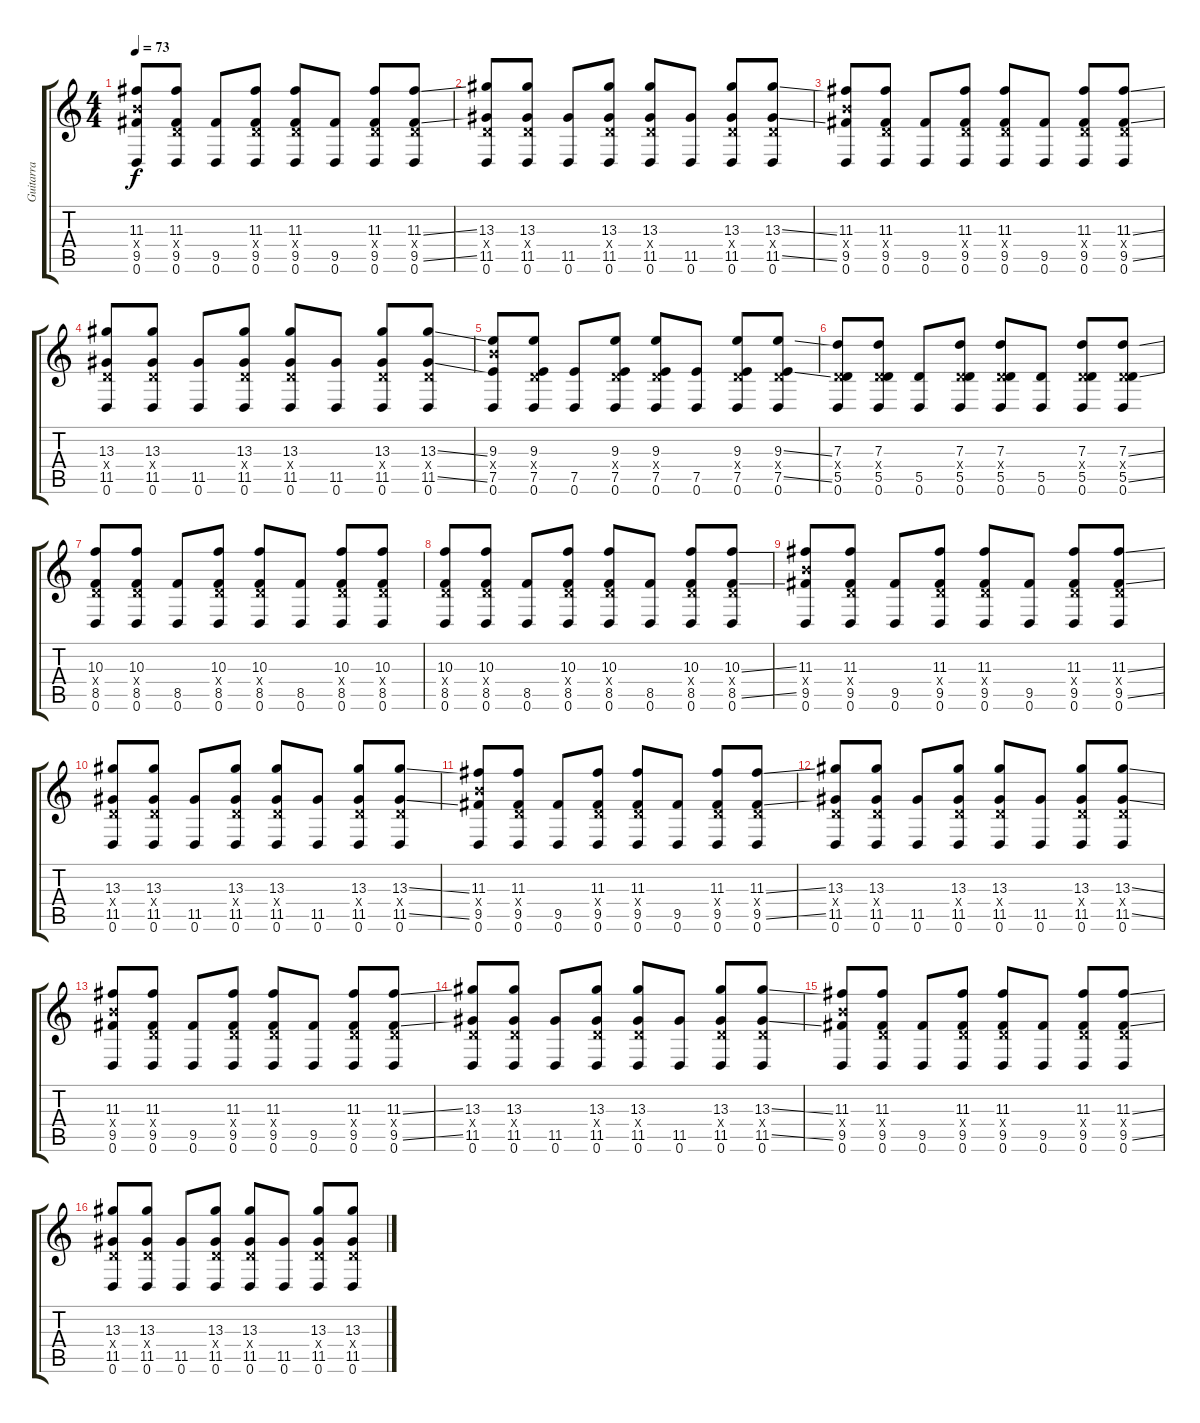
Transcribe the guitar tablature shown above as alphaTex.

\track ("Guitarra" "Guitarra") {instrument electricguitarclean}
\staff {score tabs}
\tuning (E4 B3 G3 D3 A2 D2) {hide}
\ts (4 4)
\tempo 73
\clef g2
\ks c
(11.3 9.4{x} 9.5 0.6).8{dy f} (11.3 0.4{x} 9.5 0.6).8 (9.5 0.6).8 (11.3 0.4{x} 9.5 0.6).8 (11.3 0.4{x} 9.5 0.6).8 (9.5 0.6).8 (11.3 0.4{x} 9.5 0.6).8 (11.3{ss} 0.4{x} 9.5{ss} 0.6).8 |
(13.3 0.4{x} 11.5 0.6).8 (13.3 0.4{x} 11.5 0.6).8 (11.5 0.6).8 (13.3 0.4{x} 11.5 0.6).8 (13.3 0.4{x} 11.5 0.6).8 (11.5 0.6).8 (13.3 0.4{x} 11.5 0.6).8 (13.3{ss} 0.4{x} 11.5{ss} 0.6).8 |
(11.3 9.4{x} 9.5 0.6).8 (11.3 0.4{x} 9.5 0.6).8 (9.5 0.6).8 (11.3 0.4{x} 9.5 0.6).8 (11.3 0.4{x} 9.5 0.6).8 (9.5 0.6).8 (11.3 0.4{x} 9.5 0.6).8 (11.3{ss} 0.4{x} 9.5{ss} 0.6).8 |
(13.3 0.4{x} 11.5 0.6).8 (13.3 0.4{x} 11.5 0.6).8 (11.5 0.6).8 (13.3 0.4{x} 11.5 0.6).8 (13.3 0.4{x} 11.5 0.6).8 (11.5 0.6).8 (13.3 0.4{x} 11.5 0.6).8 (13.3{ss} 0.4{x} 11.5{ss} 0.6).8 |
(9.3 9.4{x} 7.5 0.6).8 (9.3 0.4{x} 7.5 0.6).8 (7.5 0.6).8 (9.3 0.4{x} 7.5 0.6).8 (9.3 0.4{x} 7.5 0.6).8 (7.5 0.6).8 (9.3 0.4{x} 7.5 0.6).8 (9.3{ss} 0.4{x} 7.5{ss} 0.6).8 |
(7.3 0.4{x} 5.5 0.6).8 (7.3 0.4{x} 5.5 0.6).8 (5.5 0.6).8 (7.3 0.4{x} 5.5 0.6).8 (7.3 0.4{x} 5.5 0.6).8 (5.5 0.6).8 (7.3 0.4{x} 5.5 0.6).8 (7.3{ss} 0.4{x} 5.5{ss} 0.6).8 |
(10.3 0.4{x} 8.5 0.6).8 (10.3 0.4{x} 8.5 0.6).8 (8.5 0.6).8 (10.3 0.4{x} 8.5 0.6).8 (10.3 0.4{x} 8.5 0.6).8 (8.5 0.6).8 (10.3 0.4{x} 8.5 0.6).8 (10.3 0.4{x} 8.5 0.6).8 |
(10.3 0.4{x} 8.5 0.6).8 (10.3 0.4{x} 8.5 0.6).8 (8.5 0.6).8 (10.3 0.4{x} 8.5 0.6).8 (10.3 0.4{x} 8.5 0.6).8 (8.5 0.6).8 (10.3 0.4{x} 8.5 0.6).8 (10.3{ss} 0.4{x} 8.5{ss} 0.6).8 |
(11.3 9.4{x} 9.5 0.6).8 (11.3 0.4{x} 9.5 0.6).8 (9.5 0.6).8 (11.3 0.4{x} 9.5 0.6).8 (11.3 0.4{x} 9.5 0.6).8 (9.5 0.6).8 (11.3 0.4{x} 9.5 0.6).8 (11.3{ss} 0.4{x} 9.5{ss} 0.6).8 |
(13.3 0.4{x} 11.5 0.6).8 (13.3 0.4{x} 11.5 0.6).8 (11.5 0.6).8 (13.3 0.4{x} 11.5 0.6).8 (13.3 0.4{x} 11.5 0.6).8 (11.5 0.6).8 (13.3 0.4{x} 11.5 0.6).8 (13.3{ss} 0.4{x} 11.5{ss} 0.6).8 |
(11.3 9.4{x} 9.5 0.6).8 (11.3 0.4{x} 9.5 0.6).8 (9.5 0.6).8 (11.3 0.4{x} 9.5 0.6).8 (11.3 0.4{x} 9.5 0.6).8 (9.5 0.6).8 (11.3 0.4{x} 9.5 0.6).8 (11.3{ss} 0.4{x} 9.5{ss} 0.6).8 |
(13.3 0.4{x} 11.5 0.6).8 (13.3 0.4{x} 11.5 0.6).8 (11.5 0.6).8 (13.3 0.4{x} 11.5 0.6).8 (13.3 0.4{x} 11.5 0.6).8 (11.5 0.6).8 (13.3 0.4{x} 11.5 0.6).8 (13.3{ss} 0.4{x} 11.5{ss} 0.6).8 |
(11.3 9.4{x} 9.5 0.6).8 (11.3 0.4{x} 9.5 0.6).8 (9.5 0.6).8 (11.3 0.4{x} 9.5 0.6).8 (11.3 0.4{x} 9.5 0.6).8 (9.5 0.6).8 (11.3 0.4{x} 9.5 0.6).8 (11.3{ss} 0.4{x} 9.5{ss} 0.6).8 |
(13.3 0.4{x} 11.5 0.6).8 (13.3 0.4{x} 11.5 0.6).8 (11.5 0.6).8 (13.3 0.4{x} 11.5 0.6).8 (13.3 0.4{x} 11.5 0.6).8 (11.5 0.6).8 (13.3 0.4{x} 11.5 0.6).8 (13.3{ss} 0.4{x} 11.5{ss} 0.6).8 |
(11.3 9.4{x} 9.5 0.6).8 (11.3 0.4{x} 9.5 0.6).8 (9.5 0.6).8 (11.3 0.4{x} 9.5 0.6).8 (11.3 0.4{x} 9.5 0.6).8 (9.5 0.6).8 (11.3 0.4{x} 9.5 0.6).8 (11.3{ss} 0.4{x} 9.5{ss} 0.6).8 |
(13.3 0.4{x} 11.5 0.6).8 (13.3 0.4{x} 11.5 0.6).8 (11.5 0.6).8 (13.3 0.4{x} 11.5 0.6).8 (13.3 0.4{x} 11.5 0.6).8 (11.5 0.6).8 (13.3 0.4{x} 11.5 0.6).8 (13.3{ss} 0.4{x} 11.5{ss} 0.6).8
